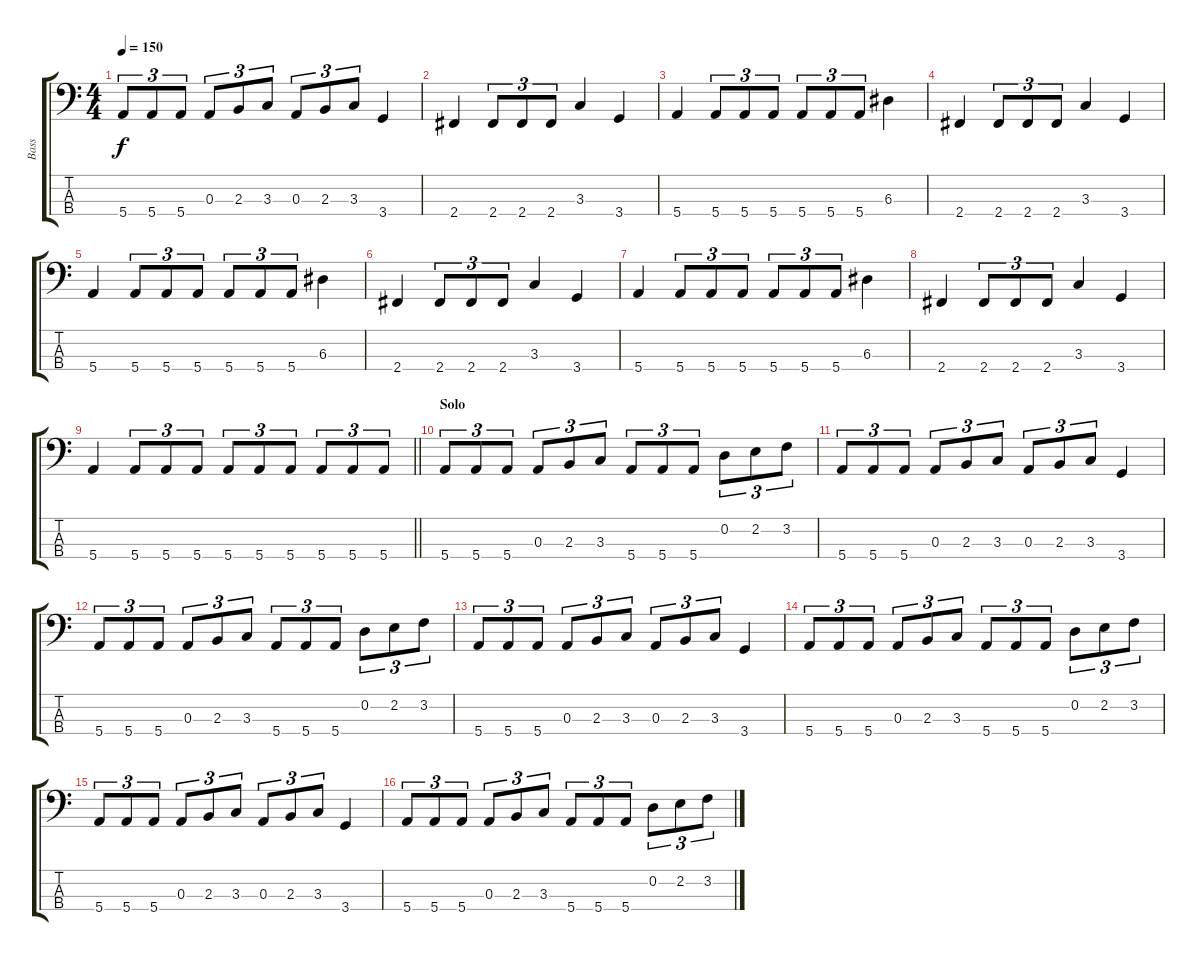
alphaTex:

\track ("Bass" "Bass") {instrument electricbassfinger}
\staff {score tabs}
\tuning (G2 D2 A1 E1) {hide}
\ts (4 4)
\tempo 150
\clef f4
\ks c
5.4.8{tu (3 2) dy f} 5.4.8{tu (3 2)} 5.4.8{tu (3 2)} 0.3.8{tu (3 2)} 2.3.8{tu (3 2)} 3.3.8{tu (3 2)} 0.3.8{tu (3 2)} 2.3.8{tu (3 2)} 3.3.8{tu (3 2)} 3.4.4 |
2.4.4 2.4.8{tu (3 2)} 2.4.8{tu (3 2)} 2.4.8{tu (3 2)} 3.3.4 3.4.4 |
5.4.4 5.4.8{tu (3 2)} 5.4.8{tu (3 2)} 5.4.8{tu (3 2)} 5.4.8{tu (3 2)} 5.4.8{tu (3 2)} 5.4.8{tu (3 2)} 6.3.4 |
2.4.4 2.4.8{tu (3 2)} 2.4.8{tu (3 2)} 2.4.8{tu (3 2)} 3.3.4 3.4.4 |
5.4.4 5.4.8{tu (3 2)} 5.4.8{tu (3 2)} 5.4.8{tu (3 2)} 5.4.8{tu (3 2)} 5.4.8{tu (3 2)} 5.4.8{tu (3 2)} 6.3.4 |
2.4.4 2.4.8{tu (3 2)} 2.4.8{tu (3 2)} 2.4.8{tu (3 2)} 3.3.4 3.4.4 |
5.4.4 5.4.8{tu (3 2)} 5.4.8{tu (3 2)} 5.4.8{tu (3 2)} 5.4.8{tu (3 2)} 5.4.8{tu (3 2)} 5.4.8{tu (3 2)} 6.3.4 |
2.4.4 2.4.8{tu (3 2)} 2.4.8{tu (3 2)} 2.4.8{tu (3 2)} 3.3.4 3.4.4 |
\barLineRight lightlight
5.4.4 5.4.8{tu (3 2)} 5.4.8{tu (3 2)} 5.4.8{tu (3 2)} 5.4.8{tu (3 2)} 5.4.8{tu (3 2)} 5.4.8{tu (3 2)} 5.4.8{tu (3 2)} 5.4.8{tu (3 2)} 5.4.8{tu (3 2)} |
\section ("" "Solo")
5.4.8{tu (3 2)} 5.4.8{tu (3 2)} 5.4.8{tu (3 2)} 0.3.8{tu (3 2)} 2.3.8{tu (3 2)} 3.3.8{tu (3 2)} 5.4.8{tu (3 2)} 5.4.8{tu (3 2)} 5.4.8{tu (3 2)} 0.2.8{tu (3 2)} 2.2.8{tu (3 2)} 3.2.8{tu (3 2)} |
5.4.8{tu (3 2)} 5.4.8{tu (3 2)} 5.4.8{tu (3 2)} 0.3.8{tu (3 2)} 2.3.8{tu (3 2)} 3.3.8{tu (3 2)} 0.3.8{tu (3 2)} 2.3.8{tu (3 2)} 3.3.8{tu (3 2)} 3.4.4 |
5.4.8{tu (3 2)} 5.4.8{tu (3 2)} 5.4.8{tu (3 2)} 0.3.8{tu (3 2)} 2.3.8{tu (3 2)} 3.3.8{tu (3 2)} 5.4.8{tu (3 2)} 5.4.8{tu (3 2)} 5.4.8{tu (3 2)} 0.2.8{tu (3 2)} 2.2.8{tu (3 2)} 3.2.8{tu (3 2)} |
5.4.8{tu (3 2)} 5.4.8{tu (3 2)} 5.4.8{tu (3 2)} 0.3.8{tu (3 2)} 2.3.8{tu (3 2)} 3.3.8{tu (3 2)} 0.3.8{tu (3 2)} 2.3.8{tu (3 2)} 3.3.8{tu (3 2)} 3.4.4 |
5.4.8{tu (3 2)} 5.4.8{tu (3 2)} 5.4.8{tu (3 2)} 0.3.8{tu (3 2)} 2.3.8{tu (3 2)} 3.3.8{tu (3 2)} 5.4.8{tu (3 2)} 5.4.8{tu (3 2)} 5.4.8{tu (3 2)} 0.2.8{tu (3 2)} 2.2.8{tu (3 2)} 3.2.8{tu (3 2)} |
5.4.8{tu (3 2)} 5.4.8{tu (3 2)} 5.4.8{tu (3 2)} 0.3.8{tu (3 2)} 2.3.8{tu (3 2)} 3.3.8{tu (3 2)} 0.3.8{tu (3 2)} 2.3.8{tu (3 2)} 3.3.8{tu (3 2)} 3.4.4 |
5.4.8{tu (3 2)} 5.4.8{tu (3 2)} 5.4.8{tu (3 2)} 0.3.8{tu (3 2)} 2.3.8{tu (3 2)} 3.3.8{tu (3 2)} 5.4.8{tu (3 2)} 5.4.8{tu (3 2)} 5.4.8{tu (3 2)} 0.2.8{tu (3 2)} 2.2.8{tu (3 2)} 3.2.8{tu (3 2)}
